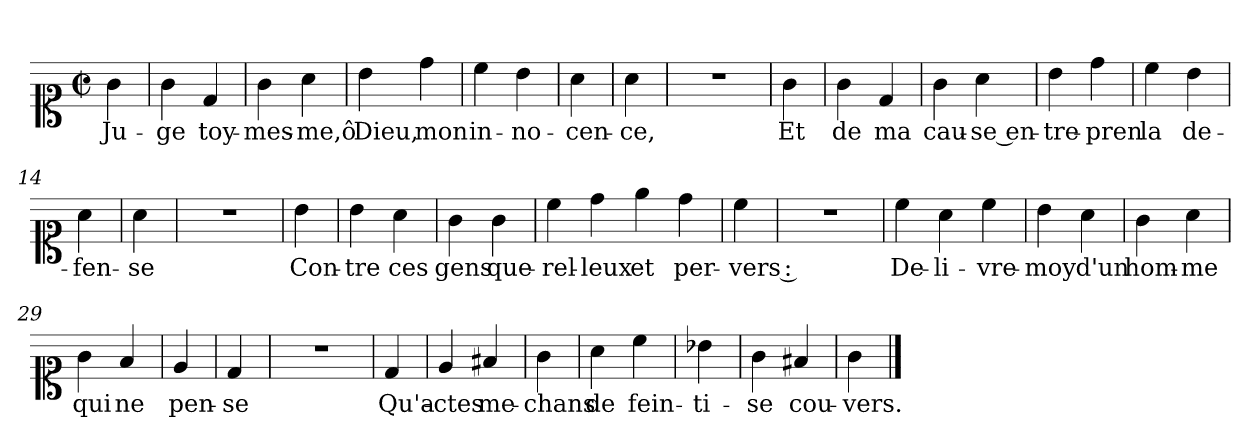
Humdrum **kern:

**kern	**text
*part1	*part1
*staff1	*staff1
*clefC1	*
*k[]	*
*C:	*
*M2/2	*
*met(c|)	*
=1	=1
4g	Ju-
=2	=2
4g	-ge
4d	toy -
=3	=3
4g	mes-
4a	-me,ô
=4	=4
4b	Dieu,
4dd	mon
=5	=5
4cc	in-
4b	-no-
=6	=6
4a	-cen-
=7	=7
4a	-ce,
=8	=8
1r	.
=9	=9
4g	Et
=10	=10
4g	de
4d	ma
=11	=11
4g	cau-
4a	-se en-
=12	=12
4b	-tre-
4dd	-pren
=13	=13
4cc	la
4b	de-
=14	=14
4a	-fen-
=15	=15
4a	-se
=16	=16
1r	.
=17	=17
4b	Con-
=18	=18
4b	-tre
4a	ces
=19	=19
4g	gens
4g	que-
=20	=20
4cc	-rel-
4dd	-leux
4ee	et
4dd	per-
=23	=23
4cc	-vers :
=24	=24
1r	.
=25	=25
4cc	De-
4a	-li-
4cc	-vre -
=27	=27
4b	moy
4a	d'un
=28	=28
4g	hom-
4a	-me
=29	=29
4g	qui
4f	ne
=30	=30
4e	pen-
=31	=31
4d	-se
=32	=32
1r	.
=33	=33
4d	Qu'a-
=34	=34
4e	-ctes
4f#X	me-
=35	=35
4g	-chans
=36	=36
4a	de
4cc	fein-
=37	=37
4b-X	-ti-
=38	=38
4g	-se
4f#X	cou-
=39	=39
4g	-vers.
==	==
*-	*-
